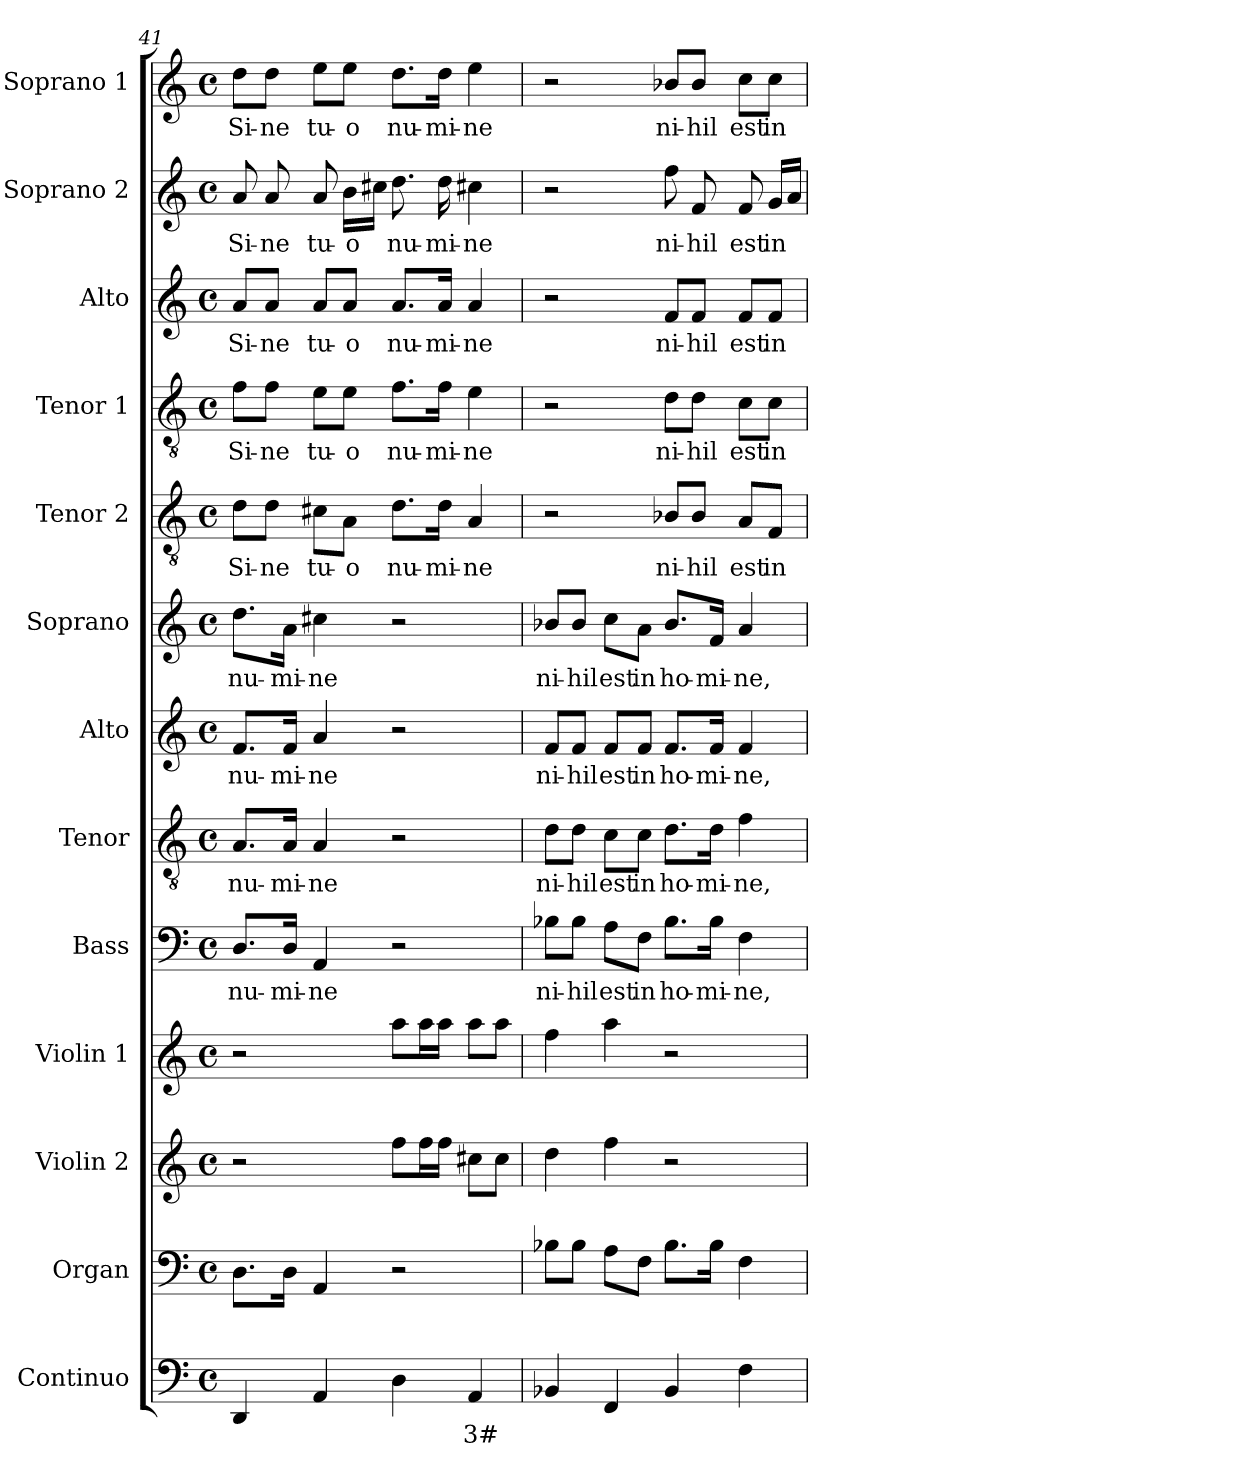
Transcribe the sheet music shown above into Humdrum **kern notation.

**kern	**text	**kern	**kern	**kern	**kern	**text	**kern	**text	**kern	**text	**kern	**text	**kern	**text	**kern	**text	**kern	**text	**kern	**text	**kern	**text
*part13	*part13	*part12	*part11	*part10	*part9	*part9	*part8	*part8	*part7	*part7	*part6	*part6	*part5	*part5	*part4	*part4	*part3	*part3	*part2	*part2	*part1	*part1
*staff13	*staff13	*staff12	*staff11	*staff10	*staff9	*staff9	*staff8	*staff8	*staff7	*staff7	*staff6	*staff6	*staff5	*staff5	*staff4	*staff4	*staff3	*staff3	*staff2	*staff2	*staff1	*staff1
*I"Continuo	*	*I"Organ	*I"Violin 2	*I"Violin 1	*I"Bass	*	*I"Tenor	*	*I"Alto	*	*I"Soprano	*	*I"Tenor 2	*	*I"Tenor 1	*	*I"Alto	*	*I"Soprano 2	*	*I"Soprano 1	*
*I'Cont.	*	*I'Org.	*I'Vln. 2	*I'Vln. 1	*I'B.	*	*I'T.	*	*I'A.	*	*I'S.	*	*I'T2.	*	*I'T1.	*	*I'A.	*	*I'S2.	*	*I'S1.	*
*clefF4	*	*clefF4	*clefG2	*clefG2	*clefF4	*	*clefGv2	*	*clefG2	*	*clefG2	*	*clefGv2	*	*clefGv2	*	*clefG2	*	*clefG2	*	*clefG2	*
*	*	*	*	*	*	*	*ITrd7c12	*	*	*	*	*	*ITrd7c12	*	*ITrd7c12	*	*	*	*	*	*	*
*k[]	*	*k[]	*k[]	*k[]	*k[]	*	*k[]	*	*k[]	*	*k[]	*	*k[]	*	*k[]	*	*k[]	*	*k[]	*	*k[]	*
*C:	*	*C:	*C:	*C:	*C:	*	*C:	*	*C:	*	*C:	*	*C:	*	*C:	*	*C:	*	*C:	*	*C:	*
*M4/4	*	*M4/4	*M4/4	*M4/4	*M4/4	*	*M4/4	*	*M4/4	*	*M4/4	*	*M4/4	*	*M4/4	*	*M4/4	*	*M4/4	*	*M4/4	*
*met(c)	*	*met(c)	*met(c)	*met(c)	*met(c)	*	*met(c)	*	*met(c)	*	*met(c)	*	*met(c)	*	*met(c)	*	*met(c)	*	*met(c)	*	*met(c)	*
=41	=41	=41	=41	=41	=41	=41	=41	=41	=41	=41	=41	=41	=41	=41	=41	=41	=41	=41	=41	=41	=41	=41
!	!	!	!	!	!	!LO:LY:b:color=#000000	!	!	!	!	!	!	!	!	!	!	!	!	!	!	!	!
!	!	!	!	!	!	!	!	!LO:LY:b:color=#000000	!	!	!	!	!	!	!	!	!	!	!	!	!	!
!	!	!	!	!	!	!	!	!	!	!LO:LY:b:color=#000000	!	!	!	!	!	!	!	!	!	!	!	!
!	!	!	!	!	!	!	!	!	!	!	!	!LO:LY:b:color=#000000	!	!	!	!	!	!	!	!	!	!
!	!	!	!	!	!	!	!	!	!	!	!	!	!	!LO:LY:b:color=#000000	!	!	!	!	!	!	!	!
!	!	!	!	!	!	!	!	!	!	!	!	!	!	!	!	!LO:LY:b:color=#000000	!	!	!	!	!	!
!	!	!	!	!	!	!	!	!	!	!	!	!	!	!	!	!	!	!LO:LY:b:color=#000000	!	!	!	!
!	!	!	!	!	!	!	!	!	!	!	!	!	!	!	!	!	!	!	!	!LO:LY:b:color=#000000	!	!
!	!	!	!	!	!	!	!	!	!	!	!	!	!	!	!	!	!	!	!	!	!	!LO:LY:b:color=#000000
4DDi/	.	8.Di\L	2r	2r	8.Di/L	nu-	8.AAi/L	nu-	8.fi/L	nu-	8.ddi\L	nu-	8Di\L	Si-	8Fi\L	Si-	8ai/L	Si-	8ai/	Si-	8ddi\L	Si-
!	!	!	!	!	!	!	!	!	!	!	!	!	!	!LO:LY:b:color=#000000	!	!	!	!	!	!	!	!
!	!	!	!	!	!	!	!	!	!	!	!	!	!	!	!	!LO:LY:b:color=#000000	!	!	!	!	!	!
!	!	!	!	!	!	!	!	!	!	!	!	!	!	!	!	!	!	!LO:LY:b:color=#000000	!	!	!	!
!	!	!	!	!	!	!	!	!	!	!	!	!	!	!	!	!	!	!	!	!LO:LY:b:color=#000000	!	!
!	!	!	!	!	!	!	!	!	!	!	!	!	!	!	!	!	!	!	!	!	!	!LO:LY:b:color=#000000
.	.	.	.	.	.	.	.	.	.	.	.	.	8Di\J	-ne	8Fi\J	-ne	8ai/J	-ne	8ai/	-ne	8ddi\J	-ne
!	!	!	!	!	!	!LO:LY:b:color=#000000	!	!	!	!	!	!	!	!	!	!	!	!	!	!	!	!
!	!	!	!	!	!	!	!	!LO:LY:b:color=#000000	!	!	!	!	!	!	!	!	!	!	!	!	!	!
!	!	!	!	!	!	!	!	!	!	!LO:LY:b:color=#000000	!	!	!	!	!	!	!	!	!	!	!	!
!	!	!	!	!	!	!	!	!	!	!	!	!LO:LY:b:color=#000000	!	!	!	!	!	!	!	!	!	!
.	.	16Di\Jk	.	.	16Di/Jk	-mi-	16AAi/Jk	-mi-	16fi/Jk	-mi-	16ai\Jk	-mi-	.	.	.	.	.	.	.	.	.	.
!	!	!	!	!	!	!LO:LY:b:color=#000000	!	!	!	!	!	!	!	!	!	!	!	!	!	!	!	!
!	!	!	!	!	!	!	!	!LO:LY:b:color=#000000	!	!	!	!	!	!	!	!	!	!	!	!	!	!
!	!	!	!	!	!	!	!	!	!	!LO:LY:b:color=#000000	!	!	!	!	!	!	!	!	!	!	!	!
!	!	!	!	!	!	!	!	!	!	!	!	!LO:LY:b:color=#000000	!	!	!	!	!	!	!	!	!	!
!	!	!	!	!	!	!	!	!	!	!	!	!	!	!LO:LY:b:color=#000000	!	!	!	!	!	!	!	!
!	!	!	!	!	!	!	!	!	!	!	!	!	!	!	!	!LO:LY:b:color=#000000	!	!	!	!	!	!
!	!	!	!	!	!	!	!	!	!	!	!	!	!	!	!	!	!	!LO:LY:b:color=#000000	!	!	!	!
!	!	!	!	!	!	!	!	!	!	!	!	!	!	!	!	!	!	!	!	!LO:LY:b:color=#000000	!	!
!	!	!	!	!	!	!	!	!	!	!	!	!	!	!	!	!	!	!	!	!	!	!LO:LY:b:color=#000000
4AAi/	.	4AAi/	.	.	4AAi/	-ne	4AAi/	-ne	4ai/	-ne	4cc#Xi\	-ne	8C#Xi\L	tu-	8Ei\L	tu-	8ai/L	tu-	8ai/	tu-	8eei\L	tu-
!	!	!	!	!	!	!	!	!	!	!	!	!	!	!LO:LY:b:color=#000000	!	!	!	!	!	!	!	!
!	!	!	!	!	!	!	!	!	!	!	!	!	!	!	!	!LO:LY:b:color=#000000	!	!	!	!	!	!
!	!	!	!	!	!	!	!	!	!	!	!	!	!	!	!	!	!	!LO:LY:b:color=#000000	!	!	!	!
!	!	!	!	!	!	!	!	!	!	!	!	!	!	!	!	!	!	!	!	!LO:LY:b:color=#000000	!	!
!	!	!	!	!	!	!	!	!	!	!	!	!	!	!	!	!	!	!	!	!	!	!LO:LY:b:color=#000000
.	.	.	.	.	.	.	.	.	.	.	.	.	8AAi\J	-o	8Ei\J	-o	8ai/J	-o	16bi\LL	-o	8eei\J	-o
.	.	.	.	.	.	.	.	.	.	.	.	.	.	.	.	.	.	.	16cc#Xi\JJ	.	.	.
!	!	!	!	!	!	!	!	!	!	!	!	!	!	!LO:LY:b:color=#000000	!	!	!	!	!	!	!	!
!	!	!	!	!	!	!	!	!	!	!	!	!	!	!	!	!LO:LY:b:color=#000000	!	!	!	!	!	!
!	!	!	!	!	!	!	!	!	!	!	!	!	!	!	!	!	!	!LO:LY:b:color=#000000	!	!	!	!
!	!	!	!	!	!	!	!	!	!	!	!	!	!	!	!	!	!	!	!	!LO:LY:b:color=#000000	!	!
!	!	!	!	!	!	!	!	!	!	!	!	!	!	!	!	!	!	!	!	!	!	!LO:LY:b:color=#000000
4Di\	.	2r	8ffi\L	8aai\L	2r	.	2r	.	2r	.	2r	.	8.Di\L	nu-	8.Fi\L	nu-	8.ai/L	nu-	8.ddi\	nu-	8.ddi\L	nu-
.	.	.	16ffi\L	16aai\L	.	.	.	.	.	.	.	.	.	.	.	.	.	.	.	.	.	.
!	!	!	!	!	!	!	!	!	!	!	!	!	!	!LO:LY:b:color=#000000	!	!	!	!	!	!	!	!
!	!	!	!	!	!	!	!	!	!	!	!	!	!	!	!	!LO:LY:b:color=#000000	!	!	!	!	!	!
!	!	!	!	!	!	!	!	!	!	!	!	!	!	!	!	!	!	!LO:LY:b:color=#000000	!	!	!	!
!	!	!	!	!	!	!	!	!	!	!	!	!	!	!	!	!	!	!	!	!LO:LY:b:color=#000000	!	!
!	!	!	!	!	!	!	!	!	!	!	!	!	!	!	!	!	!	!	!	!	!	!LO:LY:b:color=#000000
.	.	.	16ffi\JJ	16aai\JJ	.	.	.	.	.	.	.	.	16Di\Jk	-mi-	16Fi\Jk	-mi-	16ai/Jk	-mi-	16ddi\	-mi-	16ddi\Jk	-mi-
!	!LO:LY:b:color=#000000	!	!	!	!	!	!	!	!	!	!	!	!	!	!	!	!	!	!	!	!	!
!	!	!	!	!	!	!	!	!	!	!	!	!	!	!LO:LY:b:color=#000000	!	!	!	!	!	!	!	!
!	!	!	!	!	!	!	!	!	!	!	!	!	!	!	!	!LO:LY:b:color=#000000	!	!	!	!	!	!
!	!	!	!	!	!	!	!	!	!	!	!	!	!	!	!	!	!	!LO:LY:b:color=#000000	!	!	!	!
!	!	!	!	!	!	!	!	!	!	!	!	!	!	!	!	!	!	!	!	!LO:LY:b:color=#000000	!	!
!	!	!	!	!	!	!	!	!	!	!	!	!	!	!	!	!	!	!	!	!	!	!LO:LY:b:color=#000000
4AAi/	3#	.	8cc#Xi\L	8aai\L	.	.	.	.	.	.	.	.	4AAi/	-ne	4Ei\	-ne	4ai/	-ne	4cc#Xi\	-ne	4eei\	-ne
.	.	.	8cc#i\J	8aai\J	.	.	.	.	.	.	.	.	.	.	.	.	.	.	.	.	.	.
=42	=42	=42	=42	=42	=42	=42	=42	=42	=42	=42	=42	=42	=42	=42	=42	=42	=42	=42	=42	=42	=42	=42
!	!	!	!	!	!	!LO:LY:b:color=#000000	!	!	!	!	!	!	!	!	!	!	!	!	!	!	!	!
!	!	!	!	!	!	!	!	!LO:LY:b:color=#000000	!	!	!	!	!	!	!	!	!	!	!	!	!	!
!	!	!	!	!	!	!	!	!	!	!LO:LY:b:color=#000000	!	!	!	!	!	!	!	!	!	!	!	!
!	!	!	!	!	!	!	!	!	!	!	!	!LO:LY:b:color=#000000	!	!	!	!	!	!	!	!	!	!
4BB-Xi/	.	8B-Xi\L	4ddi\	4ffi\	8B-Xi\L	ni-	8Di\L	ni-	8fi/L	ni-	8b-Xi/L	ni-	2r	.	2r	.	2r	.	2r	.	2r	.
!	!	!	!	!	!	!LO:LY:b:color=#000000	!	!	!	!	!	!	!	!	!	!	!	!	!	!	!	!
!	!	!	!	!	!	!	!	!LO:LY:b:color=#000000	!	!	!	!	!	!	!	!	!	!	!	!	!	!
!	!	!	!	!	!	!	!	!	!	!LO:LY:b:color=#000000	!	!	!	!	!	!	!	!	!	!	!	!
!	!	!	!	!	!	!	!	!	!	!	!	!LO:LY:b:color=#000000	!	!	!	!	!	!	!	!	!	!
.	.	8B-i\J	.	.	8B-i\J	-hil	8Di\J	-hil	8fi/J	-hil	8b-i/J	-hil	.	.	.	.	.	.	.	.	.	.
!	!	!	!	!	!	!LO:LY:b:color=#000000	!	!	!	!	!	!	!	!	!	!	!	!	!	!	!	!
!	!	!	!	!	!	!	!	!LO:LY:b:color=#000000	!	!	!	!	!	!	!	!	!	!	!	!	!	!
!	!	!	!	!	!	!	!	!	!	!LO:LY:b:color=#000000	!	!	!	!	!	!	!	!	!	!	!	!
!	!	!	!	!	!	!	!	!	!	!	!	!LO:LY:b:color=#000000	!	!	!	!	!	!	!	!	!	!
4FFi/	.	8Ai\L	4ffi\	4aai\	8Ai\L	est	8Ci\L	est	8fi/L	est	8cci\L	est	.	.	.	.	.	.	.	.	.	.
!	!	!	!	!	!	!LO:LY:b:color=#000000	!	!	!	!	!	!	!	!	!	!	!	!	!	!	!	!
!	!	!	!	!	!	!	!	!LO:LY:b:color=#000000	!	!	!	!	!	!	!	!	!	!	!	!	!	!
!	!	!	!	!	!	!	!	!	!	!LO:LY:b:color=#000000	!	!	!	!	!	!	!	!	!	!	!	!
!	!	!	!	!	!	!	!	!	!	!	!	!LO:LY:b:color=#000000	!	!	!	!	!	!	!	!	!	!
.	.	8Fi\J	.	.	8Fi\J	in	8Ci\J	in	8fi/J	in	8ai\J	in	.	.	.	.	.	.	.	.	.	.
!	!	!	!	!	!	!LO:LY:b:color=#000000	!	!	!	!	!	!	!	!	!	!	!	!	!	!	!	!
!	!	!	!	!	!	!	!	!LO:LY:b:color=#000000	!	!	!	!	!	!	!	!	!	!	!	!	!	!
!	!	!	!	!	!	!	!	!	!	!LO:LY:b:color=#000000	!	!	!	!	!	!	!	!	!	!	!	!
!	!	!	!	!	!	!	!	!	!	!	!	!LO:LY:b:color=#000000	!	!	!	!	!	!	!	!	!	!
!	!	!	!	!	!	!	!	!	!	!	!	!	!	!LO:LY:b:color=#000000	!	!	!	!	!	!	!	!
!	!	!	!	!	!	!	!	!	!	!	!	!	!	!	!	!LO:LY:b:color=#000000	!	!	!	!	!	!
!	!	!	!	!	!	!	!	!	!	!	!	!	!	!	!	!	!	!LO:LY:b:color=#000000	!	!	!	!
!	!	!	!	!	!	!	!	!	!	!	!	!	!	!	!	!	!	!	!	!LO:LY:b:color=#000000	!	!
!	!	!	!	!	!	!	!	!	!	!	!	!	!	!	!	!	!	!	!	!	!	!LO:LY:b:color=#000000
4BB-i/	.	8.B-i\L	2r	2r	8.B-i\L	ho-	8.Di\L	ho-	8.fi/L	ho-	8.b-i/L	ho-	8BB-Xi/L	ni-	8Di\L	ni-	8fi/L	ni-	8ffi\	ni-	8b-Xi/L	ni-
!	!	!	!	!	!	!	!	!	!	!	!	!	!	!LO:LY:b:color=#000000	!	!	!	!	!	!	!	!
!	!	!	!	!	!	!	!	!	!	!	!	!	!	!	!	!LO:LY:b:color=#000000	!	!	!	!	!	!
!	!	!	!	!	!	!	!	!	!	!	!	!	!	!	!	!	!	!LO:LY:b:color=#000000	!	!	!	!
!	!	!	!	!	!	!	!	!	!	!	!	!	!	!	!	!	!	!	!	!LO:LY:b:color=#000000	!	!
!	!	!	!	!	!	!	!	!	!	!	!	!	!	!	!	!	!	!	!	!	!	!LO:LY:b:color=#000000
.	.	.	.	.	.	.	.	.	.	.	.	.	8BB-i/J	-hil	8Di\J	-hil	8fi/J	-hil	8fi/	-hil	8b-i/J	-hil
!	!	!	!	!	!	!LO:LY:b:color=#000000	!	!	!	!	!	!	!	!	!	!	!	!	!	!	!	!
!	!	!	!	!	!	!	!	!LO:LY:b:color=#000000	!	!	!	!	!	!	!	!	!	!	!	!	!	!
!	!	!	!	!	!	!	!	!	!	!LO:LY:b:color=#000000	!	!	!	!	!	!	!	!	!	!	!	!
!	!	!	!	!	!	!	!	!	!	!	!	!LO:LY:b:color=#000000	!	!	!	!	!	!	!	!	!	!
.	.	16B-i\Jk	.	.	16B-i\Jk	-mi-	16Di\Jk	-mi-	16fi/Jk	-mi-	16fi/Jk	-mi-	.	.	.	.	.	.	.	.	.	.
!	!	!	!	!	!	!LO:LY:b:color=#000000	!	!	!	!	!	!	!	!	!	!	!	!	!	!	!	!
!	!	!	!	!	!	!	!	!LO:LY:b:color=#000000	!	!	!	!	!	!	!	!	!	!	!	!	!	!
!	!	!	!	!	!	!	!	!	!	!LO:LY:b:color=#000000	!	!	!	!	!	!	!	!	!	!	!	!
!	!	!	!	!	!	!	!	!	!	!	!	!LO:LY:b:color=#000000	!	!	!	!	!	!	!	!	!	!
!	!	!	!	!	!	!	!	!	!	!	!	!	!	!LO:LY:b:color=#000000	!	!	!	!	!	!	!	!
!	!	!	!	!	!	!	!	!	!	!	!	!	!	!	!	!LO:LY:b:color=#000000	!	!	!	!	!	!
!	!	!	!	!	!	!	!	!	!	!	!	!	!	!	!	!	!	!LO:LY:b:color=#000000	!	!	!	!
!	!	!	!	!	!	!	!	!	!	!	!	!	!	!	!	!	!	!	!	!LO:LY:b:color=#000000	!	!
!	!	!	!	!	!	!	!	!	!	!	!	!	!	!	!	!	!	!	!	!	!	!LO:LY:b:color=#000000
4Fi\	.	4Fi\	.	.	4Fi\	-ne,	4Fi\	-ne,	4fi/	-ne,	4ai/	-ne,	8AAi/L	est	8Ci\L	est	8fi/L	est	8fi/	est	8cci\L	est
!	!	!	!	!	!	!	!	!	!	!	!	!	!	!LO:LY:b:color=#000000	!	!	!	!	!	!	!	!
!	!	!	!	!	!	!	!	!	!	!	!	!	!	!	!	!LO:LY:b:color=#000000	!	!	!	!	!	!
!	!	!	!	!	!	!	!	!	!	!	!	!	!	!	!	!	!	!LO:LY:b:color=#000000	!	!	!	!
!	!	!	!	!	!	!	!	!	!	!	!	!	!	!	!	!	!	!	!	!LO:LY:b:color=#000000	!	!
!	!	!	!	!	!	!	!	!	!	!	!	!	!	!	!	!	!	!	!	!	!	!LO:LY:b:color=#000000
.	.	.	.	.	.	.	.	.	.	.	.	.	8FFi/J	in	8Ci\J	in	8fi/J	in	16gi/LL	in	8cci\J	in
.	.	.	.	.	.	.	.	.	.	.	.	.	.	.	.	.	.	.	16ai/JJ	.	.	.
=	=	=	=	=	=	=	=	=	=	=	=	=	=	=	=	=	=	=	=	=	=	=
*-	*-	*-	*-	*-	*-	*-	*-	*-	*-	*-	*-	*-	*-	*-	*-	*-	*-	*-	*-	*-	*-	*-
